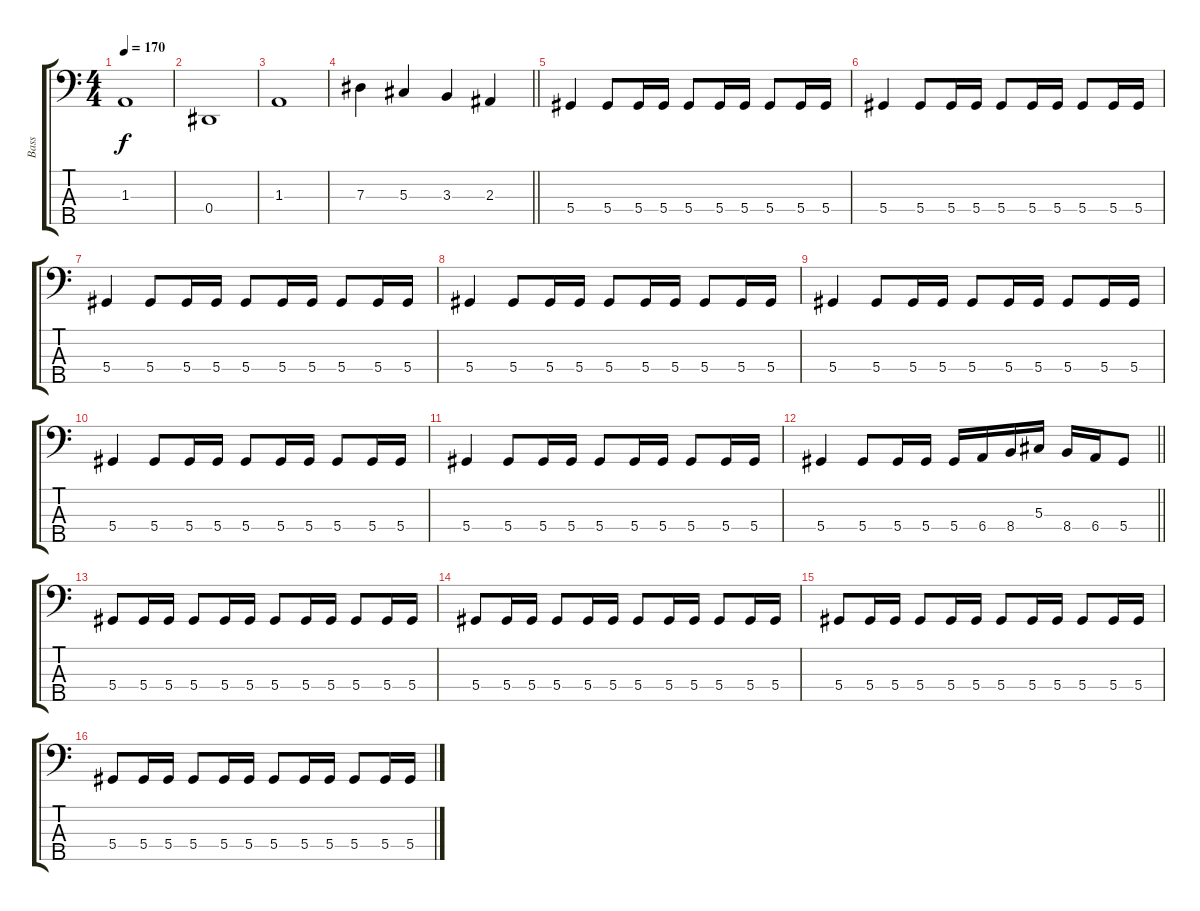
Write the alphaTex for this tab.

\track ("Bass" "Bass") {instrument electricbassfinger}
\staff {score tabs}
\tuning (Gb2 Db2 Ab1 Eb1 Bb0) {hide}
\ts (4 4)
\tempo 170
\clef f4
\ks c
1.3.1{dy f} |
0.4.1 |
1.3.1 |
\barLineRight lightlight
7.3.4 5.3.4 3.3.4 2.3.4 |
5.4.4 5.4.8 5.4.16 5.4.16 5.4.8 5.4.16 5.4.16 5.4.8 5.4.16 5.4.16 |
5.4.4 5.4.8 5.4.16 5.4.16 5.4.8 5.4.16 5.4.16 5.4.8 5.4.16 5.4.16 |
5.4.4 5.4.8 5.4.16 5.4.16 5.4.8 5.4.16 5.4.16 5.4.8 5.4.16 5.4.16 |
5.4.4 5.4.8 5.4.16 5.4.16 5.4.8 5.4.16 5.4.16 5.4.8 5.4.16 5.4.16 |
5.4.4 5.4.8 5.4.16 5.4.16 5.4.8 5.4.16 5.4.16 5.4.8 5.4.16 5.4.16 |
5.4.4 5.4.8 5.4.16 5.4.16 5.4.8 5.4.16 5.4.16 5.4.8 5.4.16 5.4.16 |
5.4.4 5.4.8 5.4.16 5.4.16 5.4.8 5.4.16 5.4.16 5.4.8 5.4.16 5.4.16 |
\barLineRight lightlight
5.4.4 5.4.8 5.4.16 5.4.16 5.4.16 6.4.16 8.4.16 5.3.16 8.4.16 6.4.16 5.4.8 |
5.4.8 5.4.16 5.4.16 5.4.8 5.4.16 5.4.16 5.4.8 5.4.16 5.4.16 5.4.8 5.4.16 5.4.16 |
5.4.8 5.4.16 5.4.16 5.4.8 5.4.16 5.4.16 5.4.8 5.4.16 5.4.16 5.4.8 5.4.16 5.4.16 |
5.4.8 5.4.16 5.4.16 5.4.8 5.4.16 5.4.16 5.4.8 5.4.16 5.4.16 5.4.8 5.4.16 5.4.16 |
5.4.8 5.4.16 5.4.16 5.4.8 5.4.16 5.4.16 5.4.8 5.4.16 5.4.16 5.4.8 5.4.16 5.4.16
